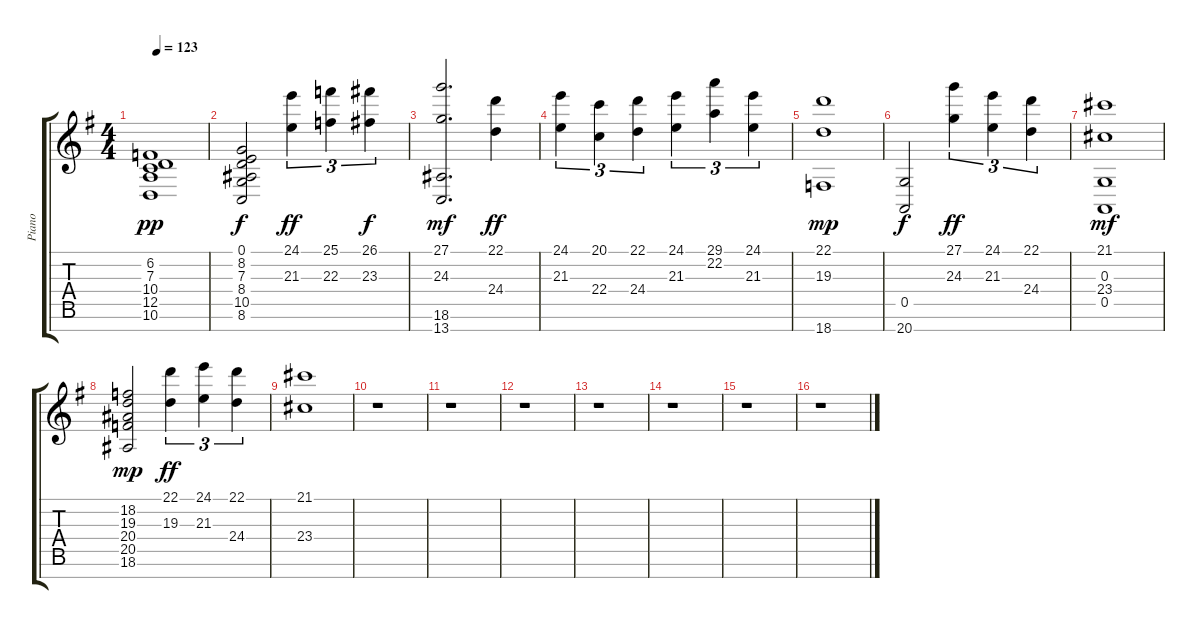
\track ("Piano" "Piano") {instrument brightacousticpiano}
\staff {score tabs}
\tuning (E4 B3 G3 D3 A2 E2 B1) {hide}
\ts (4 4)
\tempo 123
\clef g2
\ks g
(6.2 7.3 10.4 12.5 10.6).1{dy pp} |
(0.1 8.2 7.3 8.4 10.5 8.6).2{dy f} (24.1 21.3).4{tu (3 2) dy ff} (25.1 22.3).4{tu (3 2)} (26.1 23.3).4{tu (3 2) dy f} |
(27.1 24.3 18.6 13.7).2{d dy mf} (22.1 24.4).4{dy ff} |
(24.1 21.3).4{tu (3 2)} (20.1 22.4).4{tu (3 2)} (22.1 24.4).4{tu (3 2)} (24.1 21.3).4{tu (3 2)} (29.1 22.2).4{tu (3 2)} (24.1 21.3).4{tu (3 2)} |
(22.1 19.3 18.7).1{dy mp} |
(0.5 20.7).2{dy f} (27.1 24.3).4{tu (3 2) dy ff} (24.1 21.3).4{tu (3 2)} (22.1 24.4).4{tu (3 2)} |
(21.1 0.3 23.4 0.5).1{dy mf} |
(18.2 19.3 20.4 20.5 18.6).2{dy mp} (22.1 19.3).4{tu (3 2) dy ff} (24.1 21.3).4{tu (3 2)} (22.1 24.4).4{tu (3 2)} |
(21.1 23.4).1 |
r.1 |
r.1 |
r.1 |
r.1 |
r.1 |
r.1 |
r.1
